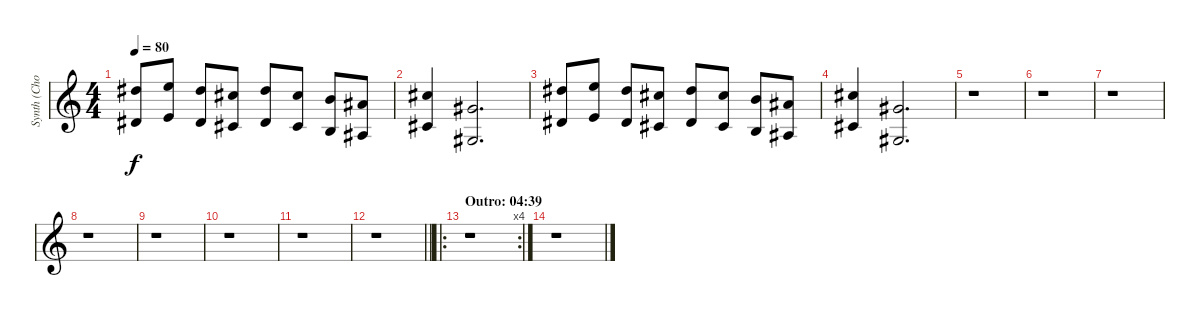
\track ("Synth (Choir Aahs)" "Synth (Cho") {instrument choiraahs}
\staff {score}
\tuning (Eb4 Bb3 Gb3 Db3 Ab2 Eb2) {hide}
\ts (4 4)
\tempo 80
\clef g2
\ks c
(12.1 9.3).8{dy f} (13.1 10.3).8 (12.1 9.3).8 (10.1 7.3).8 (12.1 9.3).8 (10.1 7.3).8 (8.1 5.3).8 (7.1 4.3).8 |
(10.1 7.3).4 (10.2 7.4).2{d} |
(12.1 9.3).8 (13.1 10.3).8 (12.1 9.3).8 (10.1 7.3).8 (12.1 9.3).8 (10.1 7.3).8 (8.1 5.3).8 (7.1 4.3).8 |
(10.1 7.3).4 (10.2 7.4).2{d} |
r.1 |
r.1 |
r.1 |
r.1 |
r.1 |
r.1 |
r.1 |
\barLineRight lightlight
r.1 |
\ro
\rc 4
\section ("" "Outro: 04:39")
r.1 |
r.1
